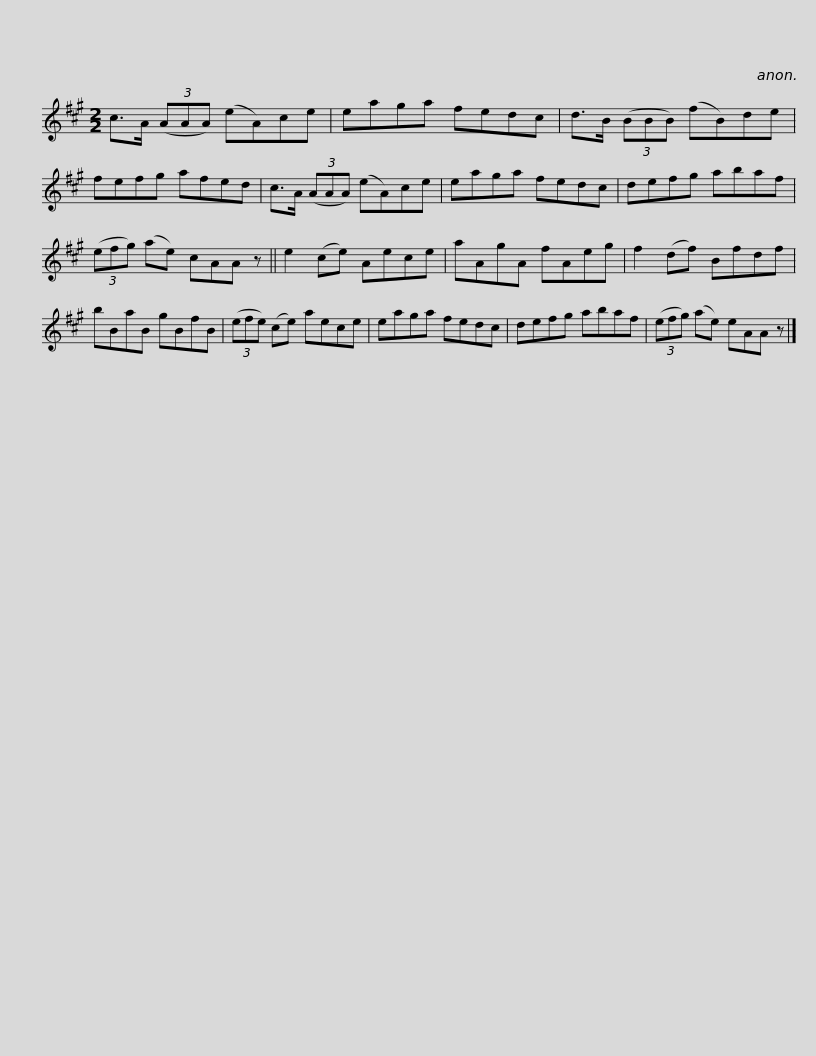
X:1
L:1/8
M:2/2
I:linebreak $
K:A
V:1 treble
V:1
 c>A (3(AAA) (eA)ce | eaga fedc | d>B (3(BBB) (fB)de | fefg afed | c>A (3(AAA) (eA)ce |$ %5
 eaga fedc | defg abaf | (3(efg) (ae) cAA z || e2 (ce) Aece | aAgA fAeg |$ %10
 f2 (df) Bfdf | bBaB gBfB | (3(efe) (ce) aece | eaga fedc | defg abaf |$ %15
 (3(efg) (ae) eAA z |] %16
